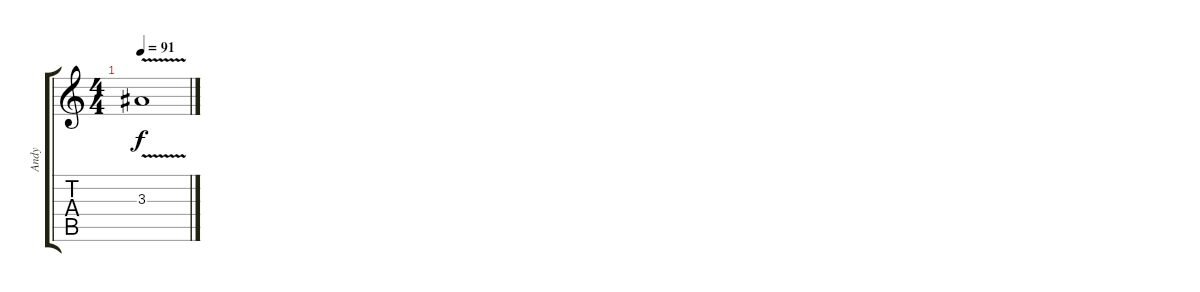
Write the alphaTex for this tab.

\track ("Andy" "Andy") {instrument acousticguitarsteel}
\staff {score tabs}
\tuning (E4 B3 G3 D3 A2 E2) {hide}
\ts (4 4)
\tempo 91
\clef g2
\ks c
3.3{v}.1{dy f volume 14}
